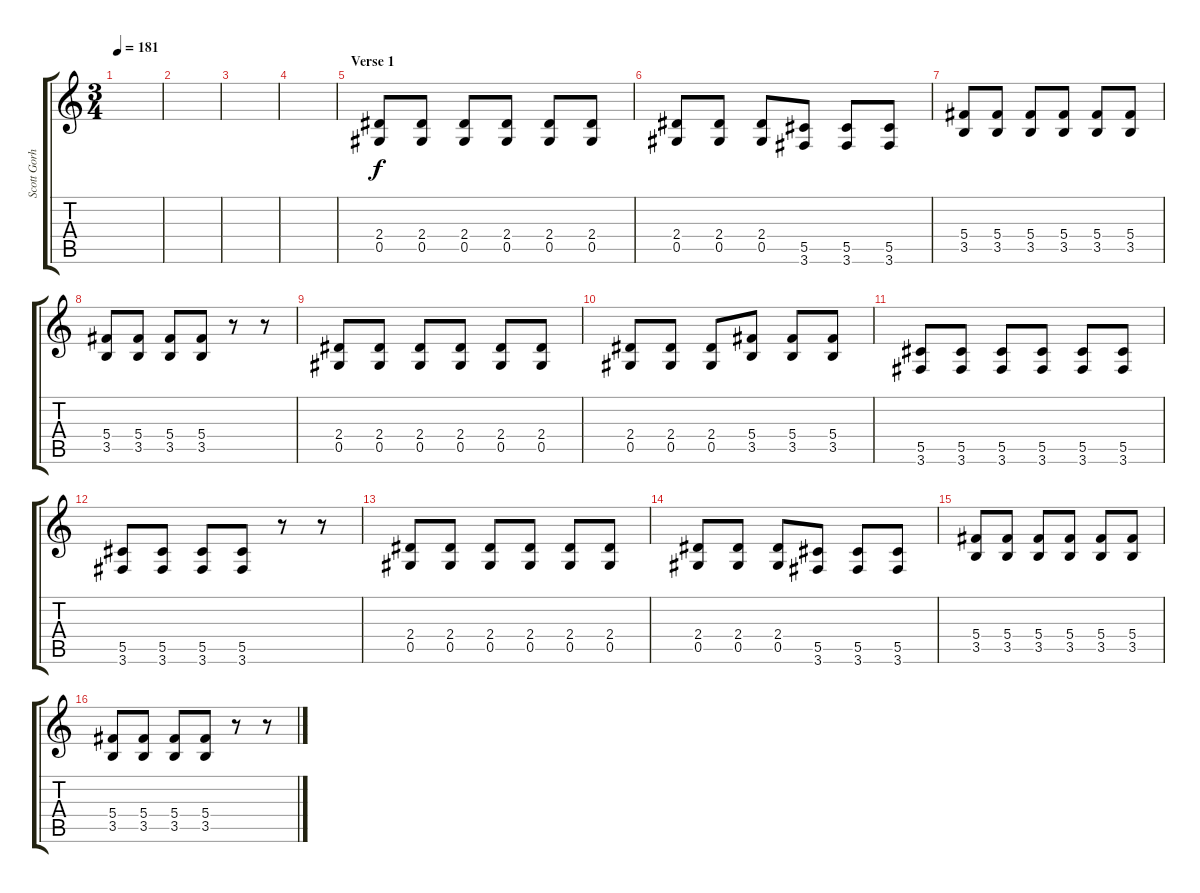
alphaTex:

\track ("Scott Gorham" "Scott Gorh") {instrument distortionguitar}
\staff {score tabs}
\tuning (Eb4 Bb3 Gb3 Db3 Ab2 Eb2) {hide}
\ts (3 4)
\tempo 181
\clef g2
\ks c
|
|
|
|
\section ("" "Verse 1")
(2.4 0.5).8{volume 11 instrument electricguitarmuted} (2.4 0.5).8 (2.4 0.5).8 (2.4 0.5).8 (2.4 0.5).8 (2.4 0.5).8 |
(2.4 0.5).8 (2.4 0.5).8 (2.4 0.5).8 (5.5 3.6).8 (5.5 3.6).8 (5.5 3.6).8 |
(5.4 3.5).8 (5.4 3.5).8 (5.4 3.5).8 (5.4 3.5).8 (5.4 3.5).8 (5.4 3.5).8 |
(5.4 3.5).8 (5.4 3.5).8 (5.4 3.5).8 (5.4 3.5).8 r.8 r.8 |
(2.4 0.5).8 (2.4 0.5).8 (2.4 0.5).8 (2.4 0.5).8 (2.4 0.5).8 (2.4 0.5).8 |
(2.4 0.5).8 (2.4 0.5).8 (2.4 0.5).8 (5.4 3.5).8 (5.4 3.5).8 (5.4 3.5).8 |
(5.5 3.6).8 (5.5 3.6).8 (5.5 3.6).8 (5.5 3.6).8 (5.5 3.6).8 (5.5 3.6).8 |
(5.5 3.6).8 (5.5 3.6).8 (5.5 3.6).8 (5.5 3.6).8 r.8 r.8 |
(2.4 0.5).8{volume 11 instrument electricguitarmuted} (2.4 0.5).8 (2.4 0.5).8 (2.4 0.5).8 (2.4 0.5).8 (2.4 0.5).8 |
(2.4 0.5).8 (2.4 0.5).8 (2.4 0.5).8 (5.5 3.6).8 (5.5 3.6).8 (5.5 3.6).8 |
(5.4 3.5).8 (5.4 3.5).8 (5.4 3.5).8 (5.4 3.5).8 (5.4 3.5).8 (5.4 3.5).8 |
(5.4 3.5).8 (5.4 3.5).8 (5.4 3.5).8 (5.4 3.5).8 r.8 r.8
